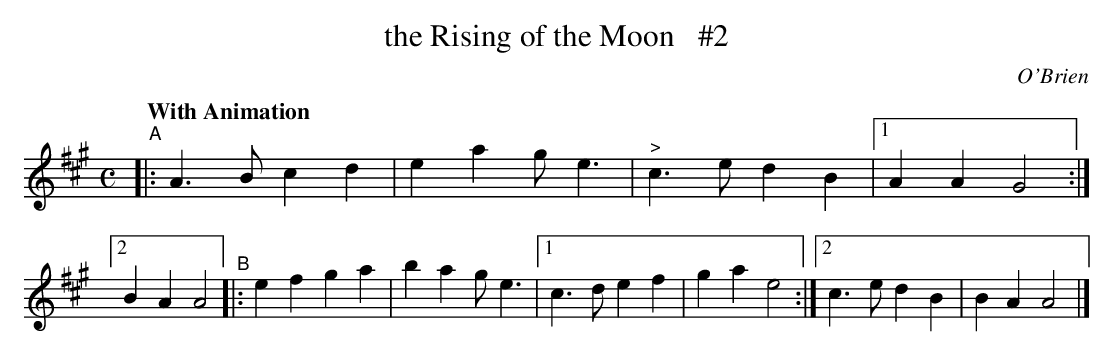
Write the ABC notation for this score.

X:1
T: the Rising of the Moon   #2
O: O'Brien
Q: "With Animation"
M: C
L: 1/8
K: A
"^A"|: A3 B c2d2 | e2a2 ge3 |"^>"c3e d2B2 |1 A2A2 G4 :|2 B2A2 A4 \
"^B"|: e2f2 g2a2 | b2a2 ge3 |1 c3d e2f2 | g2a2 e4 :|2 c3e d2B2 | B2A2 A4 |]
